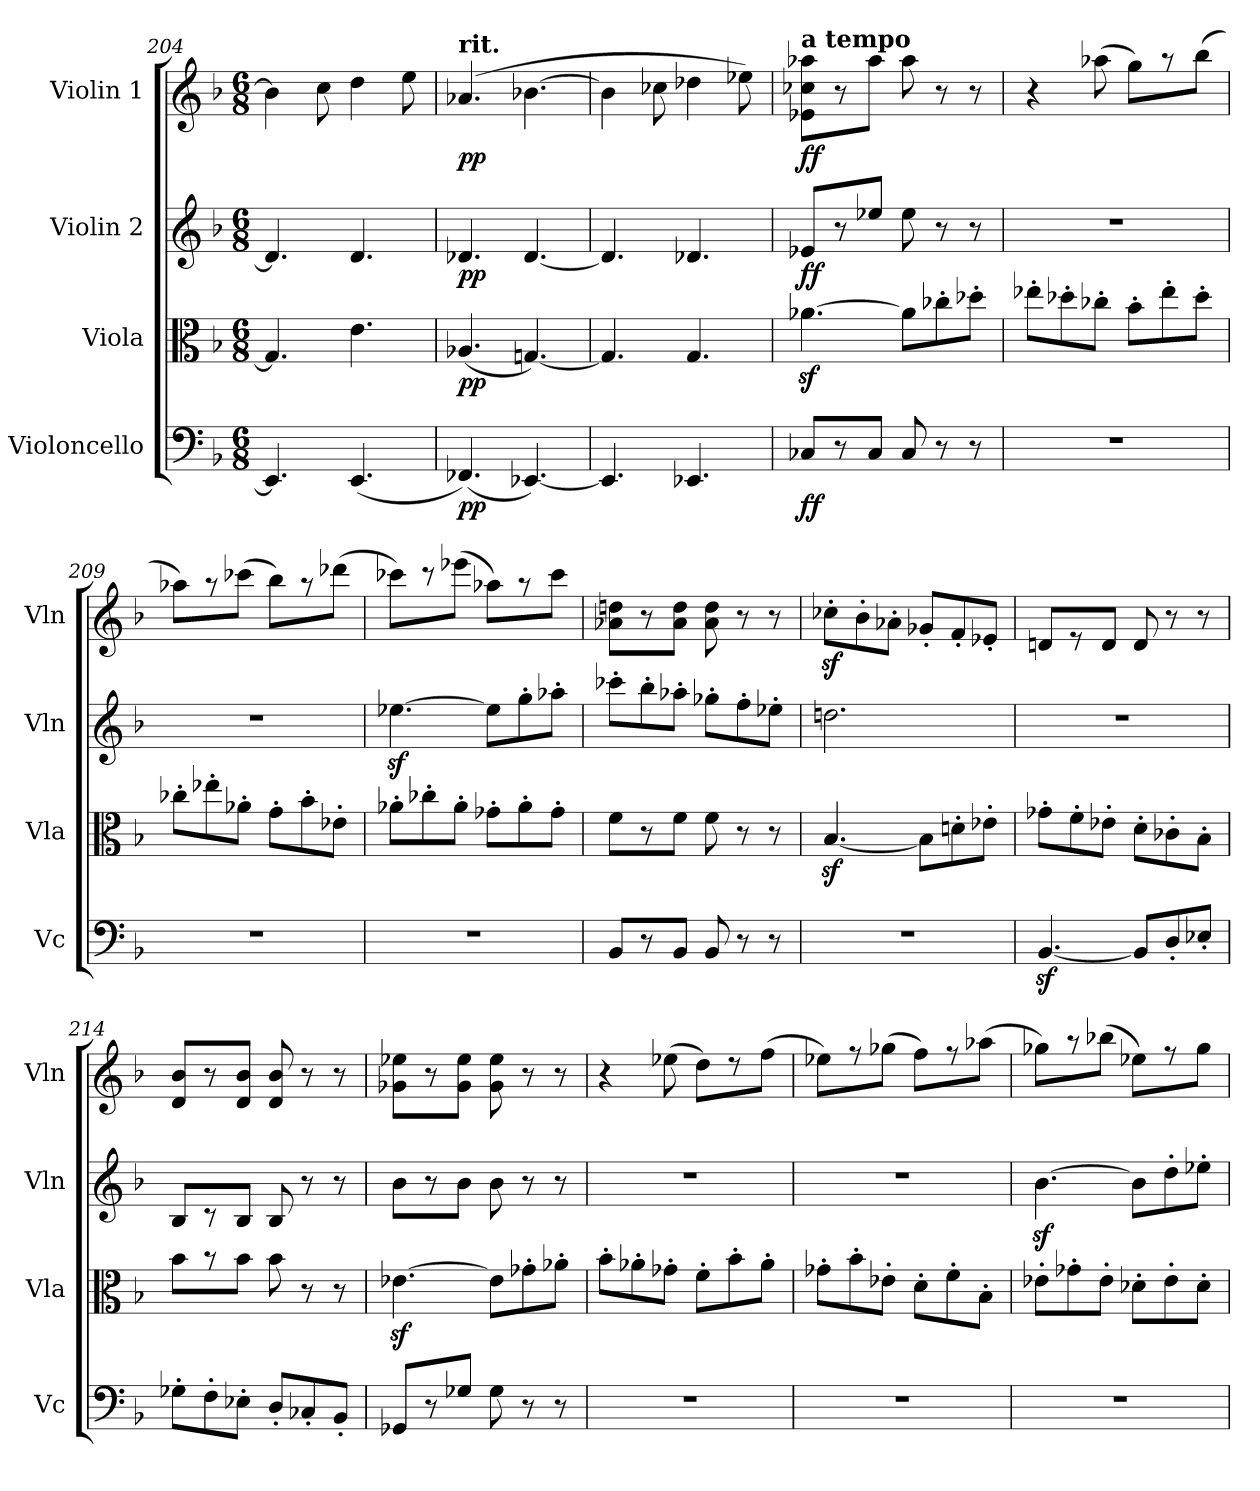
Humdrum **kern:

**kern	**dynam	**kern	**dynam	**kern	**dynam	**kern	**dynam
*part4	*part4	*part3	*part3	*part2	*part2	*part1	*part1
*staff4	*staff4	*staff3	*staff3	*staff2	*staff2	*staff1	*staff1
*I"Violoncello	*	*I"Viola	*	*I"Violin 2	*	*I"Violin 1	*
*I'Vc	*	*I'Vla	*	*I'Vln	*	*I'Vln	*
*clefF4	*	*clefC3	*	*clefG2	*	*clefG2	*
*k[b-]	*	*k[b-]	*	*k[b-]	*	*k[b-]	*
*M6/8	*	*M6/8	*	*M6/8	*	*M6/8	*
=204	=204	=204	=204	=204	=204	=204	=204
4.EE/]	.	4.G#/]	.	4.d/]	.	4b\]	.
.	.	.	.	.	.	8cc\	.
(4.EE/	.	4.e\	.	4.d/	.	4dd\	.
.	.	.	.	.	.	8ee\	.
=205	=205	=205	=205	=205	=205	=205	=205
!	!	!	!	!	!	!LO:TX:a:B:t=rit.	!
!	!LO:DY:b	!	!LO:DY:b	!	!LO:DY:b	!	!LO:DY:b
(4.FF-X/)	pp	(4.A-X/	pp	4.d-X/	pp	(4.a-X/	pp
[4.EE-X/)	.	[4.Gn/)	.	[4.d-/	.	[4.b-X\	.
=206	=206	=206	=206	=206	=206	=206	=206
4.EE-/]	.	4.G/]	.	4.d-/]	.	4b-\]	.
.	.	.	.	.	.	8cc-X\	.
4.EE-X/	.	4.G/	.	4.d-X/	.	4dd-X\	.
.	.	.	.	.	.	8ee-X\)	.
!!LO:LB:g=z
=207	=207	=207	=207	=207	=207	=207	=207
!	!	!	!	!	!	!LO:TX:a:B:t=a tempo	!
!	!LO:DY:b	!	!	!	!LO:DY:b	!	!LO:DY:b
8C-X/L	ff	[4.a-Xz<\	.	8e-X/L	ff	8e-X\ 8cc-X\ 8aa-X\L	ff
8r	.	.	.	8r	.	8r	.
8C-/J	.	.	.	8ee-X/J	.	8aa-\J	.
!	!	!	!LO:DY:b	!	!	!	!
!	!	!	!LO:DY:n=1:b	!	!	!	!
8C-/	.	8a-\L]	other-dynamics f	8ee-\	.	8aa-\	.
8r	.	8cc-X'\	.	8r	.	8r	.
8r	.	8dd-X'\J	.	8r	.	8r	.
!!LO:LB:g=z
=208	=208	=208	=208	=208	=208	=208	=208
2.r	.	8ee-X'\L	.	2.r	.	4r	.
.	.	8dd-X'\	.	.	.	.	.
.	.	8cc-X'\J	.	.	.	(8aa-X\	.
.	.	8b-'\L	.	.	.	8gg\L)	.
.	.	8ee-'\	.	.	.	8r	.
.	.	8dd-'\J	.	.	.	(8bb-\J	.
=209	=209	=209	=209	=209	=209	=209	=209
2.r	.	8cc-X'\L	.	2.r	.	8aa-X\L)	.
.	.	8ee-X'\	.	.	.	8r	.
.	.	8a-X'\J	.	.	.	(8ccc-X\J	.
.	.	8g'\L	.	.	.	8bb-\L)	.
.	.	8b-'\	.	.	.	8r	.
.	.	8e-X'\J	.	.	.	(8ddd-X\J	.
=210	=210	=210	=210	=210	=210	=210	=210
2.r	.	8a-X'\L	.	[4.ee-Xz<\	.	8ccc-X\L)	.
.	.	8cc-X'\	.	.	.	8r	.
.	.	8a-'\J	.	.	.	(8eee-X\J	.
.	.	8g-X'\L	.	8ee-\L]	.	8aa-X\L)	.
.	.	8a-'\	.	8gg'\	.	8r	.
.	.	8g-'\J	.	8aa-X'\J	.	8ccc-\J	.
=211	=211	=211	=211	=211	=211	=211	=211
8BB-/L	.	8f\L	.	8ccc-X'\L	.	8a-X\ 8ddn\L	.
8r	.	8r	.	8bb-'\	.	8r	.
8BB-/J	.	8f\J	.	8aa-X'\J	.	8a-\ 8dd\J	.
8BB-/	.	8f\	.	8gg-X'\L	.	8a-\ 8dd\	.
8r	.	8r	.	8ff'\	.	8r	.
8r	.	8r	.	8ee-X'\J	.	8r	.
=212	=212	=212	=212	=212	=212	=212	=212
2.r	.	[4.B-z</	.	2.ddn\	.	8cc-Xz<'\L	.
.	.	.	.	.	.	8b-'\	.
.	.	.	.	.	.	8a-X'\J	.
.	.	8B-\L]	.	.	.	8g-X'/L	.
.	.	8dn'\	.	.	.	8f'/	.
.	.	8e-X'\J	.	.	.	8e-X'/J	.
=213	=213	=213	=213	=213	=213	=213	=213
[4.BB-z</	.	8g-X'\L	.	2.r	.	8dn/L	.
.	.	8f'\	.	.	.	8r	.
.	.	8e-X'\J	.	.	.	8d/J	.
8BB-/L]	.	8d'\L	.	.	.	8d/	.
8D'/	.	8c-X'\	.	.	.	8r	.
8E-X'/J	.	8B-'\J	.	.	.	8r	.
=214	=214	=214	=214	=214	=214	=214	=214
8G-X'\L	.	8b-\L	.	8B-/L	.	8d/ 8b-/L	.
8F'\	.	8r	.	8r	.	8r	.
8E-X'\J	.	8b-\J	.	8B-/J	.	8d/ 8b-/J	.
8D'/L	.	8b-\	.	8B-/	.	8d/ 8b-/	.
8C-X'/	.	8r	.	8r	.	8r	.
8BB-'/J	.	8r	.	8r	.	8r	.
!!LO:LB:g=z
=215	=215	=215	=215	=215	=215	=215	=215
8GG-X/L	.	[4.e-Xz<\	.	8b-\L	.	8g-X\ 8ee-X\L	.
8r	.	.	.	8r	.	8r	.
8G-X/J	.	.	.	8b-\J	.	8g-\ 8ee-\J	.
8G-\	.	8e-\L]	.	8b-\	.	8g-\ 8ee-\	.
8r	.	8g-X'\	.	8r	.	8r	.
8r	.	8a-X'\J	.	8r	.	8r	.
=216	=216	=216	=216	=216	=216	=216	=216
2.r	.	8b-'\L	.	2.r	.	4r	.
.	.	8a-X'\	.	.	.	.	.
.	.	8g-X'\J	.	.	.	(8ee-X\	.
.	.	8f'\L	.	.	.	8dd\L)	.
.	.	8b-'\	.	.	.	8r	.
.	.	8a-'\J	.	.	.	(8ff\J	.
!!LO:LB:g=z
=217	=217	=217	=217	=217	=217	=217	=217
2.r	.	8g-X'\L	.	2.r	.	8ee-X\L)	.
.	.	8b-'\	.	.	.	8r	.
.	.	8e-X'\J	.	.	.	(8gg-X\J	.
.	.	8d'\L	.	.	.	8ff\L)	.
.	.	8f'\	.	.	.	8r	.
.	.	8B-'\J	.	.	.	(8aa-X\J	.
=218	=218	=218	=218	=218	=218	=218	=218
2.r	.	8e-X'\L	.	[4.b-z<\	.	8gg-X\L)	.
.	.	8g-X'\	.	.	.	8r	.
.	.	8e-'\J	.	.	.	(8bb-X\J	.
.	.	8d-X'\L	.	8b-\L]	.	8ee-X\L)	.
.	.	8e-'\	.	8dd'\	.	8r	.
.	.	8d-'\J	.	8ee-X'\J	.	8gg-\J	.
=	=	=	=	=	=	=	=
*-	*-	*-	*-	*-	*-	*-	*-
